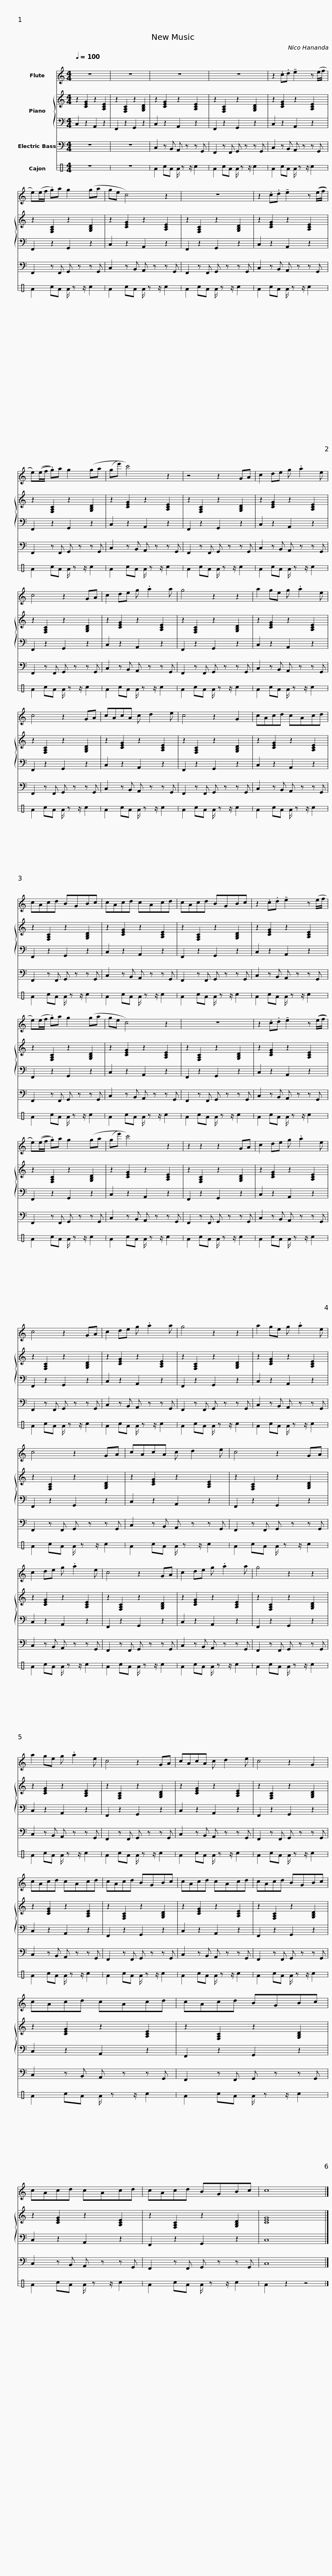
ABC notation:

X:1
%%score 1 { 2 | 3 } 4 5
L:1/8
Q:1/4=100
M:4/4
I:linebreak $
K:C
V:1 treble
V:2 treble
V:3 bass
V:4 bass transpose=-12
V:5 perc stafflines=3
K:none
V:1
 z8 | z8 | z8 | z8 |$ z2 .c.d !tenuto!e2 z (e/f/ | %5
 e)(e/f/ .g)a g2 (ga | ge c4) z2 |$ z8 | z2 .c.d !tenuto!e2 z ((e/f/ | e))((e/f/ .g))a g2 (ga |$ %10
 (ge') c'4) z2 | z4 z2 GA | c2 de g .a2 e | c4 z2 GA |$ c2 de g .a2 a | %15
 g4 z2 z2 | a2 ge g .a2 e | c4 z2 GA |$ cAcA c d2 e | c4 z2 G2 | %20
 cAcd cAcd | cAcd BGBc |$ cAcd cAcd | cAcd BGBc | z2 .c.d !tenuto!e2 z (e/f/ |$ %25
 e)(e/f/ .g)a g2 (ga | ge c4) z2 | z8 |$ z2 .c.d !tenuto!e2 z ((e/f/ | e))((e/f/ .g))a g2 (ga | %30
 (ge') c'4) z2 |$ z2 z2 z2 GA | c2 de g .a2 e | c4 z2 GA | c2 de g .a2 a |$ %35
 g4 z2 z2 | a2 ge g .a2 e | c4 z2 GA | cAcA c d2 e |$ c4 z2 GA | %40
 c2 de g .a2 e | c4 z2 GA | c2 de g .a2 a |$ g4 z2 z2 | a2 ge g .a2 e | %45
 c4 z2 GA | cAcA c d2 e |$ c4 z2 G2 | cAcd cAcd | cAcd BGBc | %50
 cAcd cAcd |$ cAcd BGBc | cAcd cAcd | cAcd BGBc |$ cAcd cAcd | %55
 cAcd BGBc | c8 |] %57
V:2
 z2 [CEG]2 z2 [A,CE]2 | z2 [F,A,C]2 z2 [G,B,D]2 | z2 [CEG]2 z2 [A,CE]2 | z2 [F,A,C]2 z2 [G,B,D]2 |$ z2 [CEG]2 z2 [A,CE]2 | %5
 z2 [F,A,C]2 z2 [G,B,D]2 | z2 [CEG]2 z2 [A,CE]2 |$ z2 [F,A,C]2 z2 [G,B,D]2 | z2 [CEG]2 z2 [A,CE]2 | z2 [F,A,C]2 z2 [G,B,D]2 |$ %10
 z2 [CEG]2 z2 [A,CE]2 | z2 [F,A,C]2 z2 [G,B,D]2 | z2 [CEG]2 z2 [A,CE]2 | z2 [F,A,C]2 z2 [G,B,D]2 |$ z2 [CEG]2 z2 [A,CE]2 | %15
 z2 [F,A,C]2 z2 [G,B,D]2 | z2 [CEG]2 z2 [A,CE]2 | z2 [F,A,C]2 z2 [G,B,D]2 |$ z2 [CEG]2 z2 [A,CE]2 | z2 [F,A,C]2 z2 [G,B,D]2 | %20
 z2 [CEG]2 z2 [A,CE]2 | z2 [F,A,C]2 z2 [G,B,D]2 |$ z2 [CEG]2 z2 [A,CE]2 | z2 [F,A,C]2 z2 [G,B,D]2 | z2 [CEG]2 z2 [A,CE]2 |$ %25
 z2 [F,A,C]2 z2 [G,B,D]2 | z2 [CEG]2 z2 [A,CE]2 | z2 [F,A,C]2 z2 [G,B,D]2 |$ z2 [CEG]2 z2 [A,CE]2 | z2 [F,A,C]2 z2 [G,B,D]2 | %30
 z2 [CEG]2 z2 [A,CE]2 |$ z2 [F,A,C]2 z2 [G,B,D]2 | z2 [CEG]2 z2 [A,CE]2 | z2 [F,A,C]2 z2 [G,B,D]2 | z2 [CEG]2 z2 [A,CE]2 |$ %35
 z2 [F,A,C]2 z2 [G,B,D]2 | z2 [CEG]2 z2 [A,CE]2 | z2 [F,A,C]2 z2 [G,B,D]2 | z2 [CEG]2 z2 [A,CE]2 |$ z2 [F,A,C]2 z2 [G,B,D]2 | %40
 z2 [CEG]2 z2 [A,CE]2 | z2 [F,A,C]2 z2 [G,B,D]2 | z2 [CEG]2 z2 [A,CE]2 |$ z2 [F,A,C]2 z2 [G,B,D]2 | z2 [CEG]2 z2 [A,CE]2 | %45
 z2 [F,A,C]2 z2 [G,B,D]2 | z2 [CEG]2 z2 [A,CE]2 |$ z2 [F,A,C]2 z2 [G,B,D]2 | z2 [CEG]2 z2 [A,CE]2 | z2 [F,A,C]2 z2 [G,B,D]2 | %50
 z2 [CEG]2 z2 [A,CE]2 |$ z2 [F,A,C]2 z2 [G,B,D]2 | z2 [CEG]2 z2 [A,CE]2 | z2 [F,A,C]2 z2 [G,B,D]2 |$ z2 [CEG]2 z2 [A,CE]2 | %55
 z2 [F,A,C]2 z2 [G,B,D]2 | [CEG]8 |] %57
V:3
 C,2 z2 A,,2 z2 | F,,2 z2 G,,2 z2 | C,2 z2 A,,2 z2 | F,,2 z2 G,,2 z2 |$ C,2 z2 A,,2 z2 | %5
 F,,2 z2 G,,2 z2 | C,2 z2 A,,2 z2 |$ F,,2 z2 G,,2 z2 | C,2 z2 A,,2 z2 | F,,2 z2 G,,2 z2 |$ %10
 C,2 z2 A,,2 z2 | F,,2 z2 G,,2 z2 | C,2 z2 A,,2 z2 | F,,2 z2 G,,2 z2 |$ C,2 z2 A,,2 z2 | %15
 F,,2 z2 G,,2 z2 | C,2 z2 A,,2 z2 | F,,2 z2 G,,2 z2 |$ C,2 z2 A,,2 z2 | F,,2 z2 G,,2 z2 | %20
 C,2 z2 A,,2 z2 | F,,2 z2 G,,2 z2 |$ C,2 z2 A,,2 z2 | F,,2 z2 G,,2 z2 | C,2 z2 A,,2 z2 |$ %25
 F,,2 z2 G,,2 z2 | C,2 z2 A,,2 z2 | F,,2 z2 G,,2 z2 |$ C,2 z2 A,,2 z2 | F,,2 z2 G,,2 z2 | %30
 C,2 z2 A,,2 z2 |$ F,,2 z2 G,,2 z2 | C,2 z2 A,,2 z2 | F,,2 z2 G,,2 z2 | C,2 z2 A,,2 z2 |$ %35
 F,,2 z2 G,,2 z2 | C,2 z2 A,,2 z2 | F,,2 z2 G,,2 z2 | C,2 z2 A,,2 z2 |$ F,,2 z2 G,,2 z2 | %40
 C,2 z2 A,,2 z2 | F,,2 z2 G,,2 z2 | C,2 z2 A,,2 z2 |$ F,,2 z2 G,,2 z2 | C,2 z2 A,,2 z2 | %45
 F,,2 z2 G,,2 z2 | C,2 z2 A,,2 z2 |$ F,,2 z2 G,,2 z2 | C,2 z2 A,,2 z2 | F,,2 z2 G,,2 z2 | %50
 C,2 z2 A,,2 z2 |$ F,,2 z2 G,,2 z2 | C,2 z2 A,,2 z2 | F,,2 z2 G,,2 z2 |$ C,2 z2 A,,2 z2 | %55
 F,,2 z2 G,,2 z2 | C,8 |] %57
V:4
 z8 | z8 | C,2 z B,, A,, z z G,, | F,,2 z F,, G,, z z G,, |$ C,2 z B,, A,, z z G,, | %5
 F,,2 z F,, G,, z z G,, | C,2 z B,, A,, z z G,, |$ F,,2 z F,, G,, z z G,, | C,2 z B,, A,, z z G,, | F,,2 z F,, G,, z z G,, |$ %10
 C,2 z B,, A,, z z G,, | F,,2 z F,, G,, z z G,, | C,2 z B,, A,, z z G,, | F,,2 z F,, G,, z z G,, |$ C,2 z B,, A,, z z G,, | %15
 F,,2 z F,, G,, z z G,, | C,2 z B,, A,, z z G,, | F,,2 z F,, G,, z z G,, |$ C,2 z B,, A,, z z G,, | F,,2 z F,, G,, z z G,, | %20
 C,2 z B,, A,, z z G,, | F,,2 z F,, G,, z z G,, |$ C,2 z B,, A,, z z G,, | F,,2 z F,, G,, z z G,, | C,2 z B,, A,, z z G,, |$ %25
 F,,2 z F,, G,, z z G,, | C,2 z B,, A,, z z G,, | F,,2 z F,, G,, z z G,, |$ C,2 z B,, A,, z z G,, | F,,2 z F,, G,, z z G,, | %30
 C,2 z B,, A,, z z G,, |$ F,,2 z F,, G,, z z G,, | C,2 z B,, A,, z z G,, | F,,2 z F,, G,, z z G,, | C,2 z B,, A,, z z G,, |$ %35
 F,,2 z F,, G,, z z G,, | C,2 z B,, A,, z z G,, | F,,2 z F,, G,, z z G,, | C,2 z B,, A,, z z G,, |$ F,,2 z F,, G,, z z G,, | %40
 C,2 z B,, A,, z z G,, | F,,2 z F,, G,, z z G,, | C,2 z B,, A,, z z G,, |$ F,,2 z F,, G,, z z G,, | C,2 z B,, A,, z z G,, | %45
 F,,2 z F,, G,, z z G,, | C,2 z B,, A,, z z G,, |$ F,,2 z F,, G,, z z G,, | C,2 z B,, A,, z z G,, | F,,2 z F,, G,, z z G,, | %50
 C,2 z B,, A,, z z G,, |$ F,,2 z F,, G,, z z G,, | C,2 z B,, A,, z z G,, | F,,2 z F,, G,, z z G,, |$ C,2 z B,, A,, z z G,, | %55
 F,,2 z F,, G,, z z G,, | C,8 |] %57
V:5
 z8 | z8 | A2 cA A/ z z/ c2 | A2 cA A/ z z/ c2 |$ A2 cA A/ z z/ c2 | %5
 A2 cA A/ z z/ c2 | A2 cA A/ z z/ c2 |$ A2 cA A/ z z/ c2 | A2 cA A/ z z/ c2 | A2 cA A/ z z/ c2 |$ %10
 A2 cA A/ z z/ c2 | A2 cA A/ z z/ c2 | A2 cA A/ z z/ c2 | A2 cA A/ z z/ c2 |$ A2 cA A/ z z/ c2 | %15
 A2 cA A/ z z/ c2 | A2 cA A/ z z/ c2 | A2 cA A/ z z/ c2 |$ A2 cA A/ z z/ c2 | A2 cA A/ z z/ c2 | %20
 A2 cA A/ z z/ c2 | A2 cA A/ z z/ c2 |$ A2 cA A/ z z/ c2 | A2 cA A/ z z/ c2 | A2 cA A/ z z/ c2 |$ %25
 A2 cA A/ z z/ c2 | A2 cA A/ z z/ c2 | A2 cA A/ z z/ c2 |$ A2 cA A/ z z/ c2 | A2 cA A/ z z/ c2 | %30
 A2 cA A/ z z/ c2 |$ A2 cA A/ z z/ c2 | A2 cA A/ z z/ c2 | A2 cA A/ z z/ c2 | A2 cA A/ z z/ c2 |$ %35
 A2 cA A/ z z/ c2 | A2 cA A/ z z/ c2 | A2 cA A/ z z/ c2 | A2 cA A/ z z/ c2 |$ A2 cA A/ z z/ c2 | %40
 A2 cA A/ z z/ c2 | A2 cA A/ z z/ c2 | A2 cA A/ z z/ c2 |$ A2 cA A/ z z/ c2 | A2 cA A/ z z/ c2 | %45
 A2 cA A/ z z/ c2 | A2 cA A/ z z/ c2 |$ A2 cA A/ z z/ c2 | A2 cA A/ z z/ c2 | A2 cA A/ z z/ c2 | %50
 A2 cA A/ z z/ c2 |$ A2 cA A/ z z/ c2 | A2 cA A/ z z/ c2 | A2 cA A/ z z/ c2 |$ A2 cA A/ z z/ c2 | %55
 A2 cA A/ z z/ c2 | A2 z2 z4 |] %57
